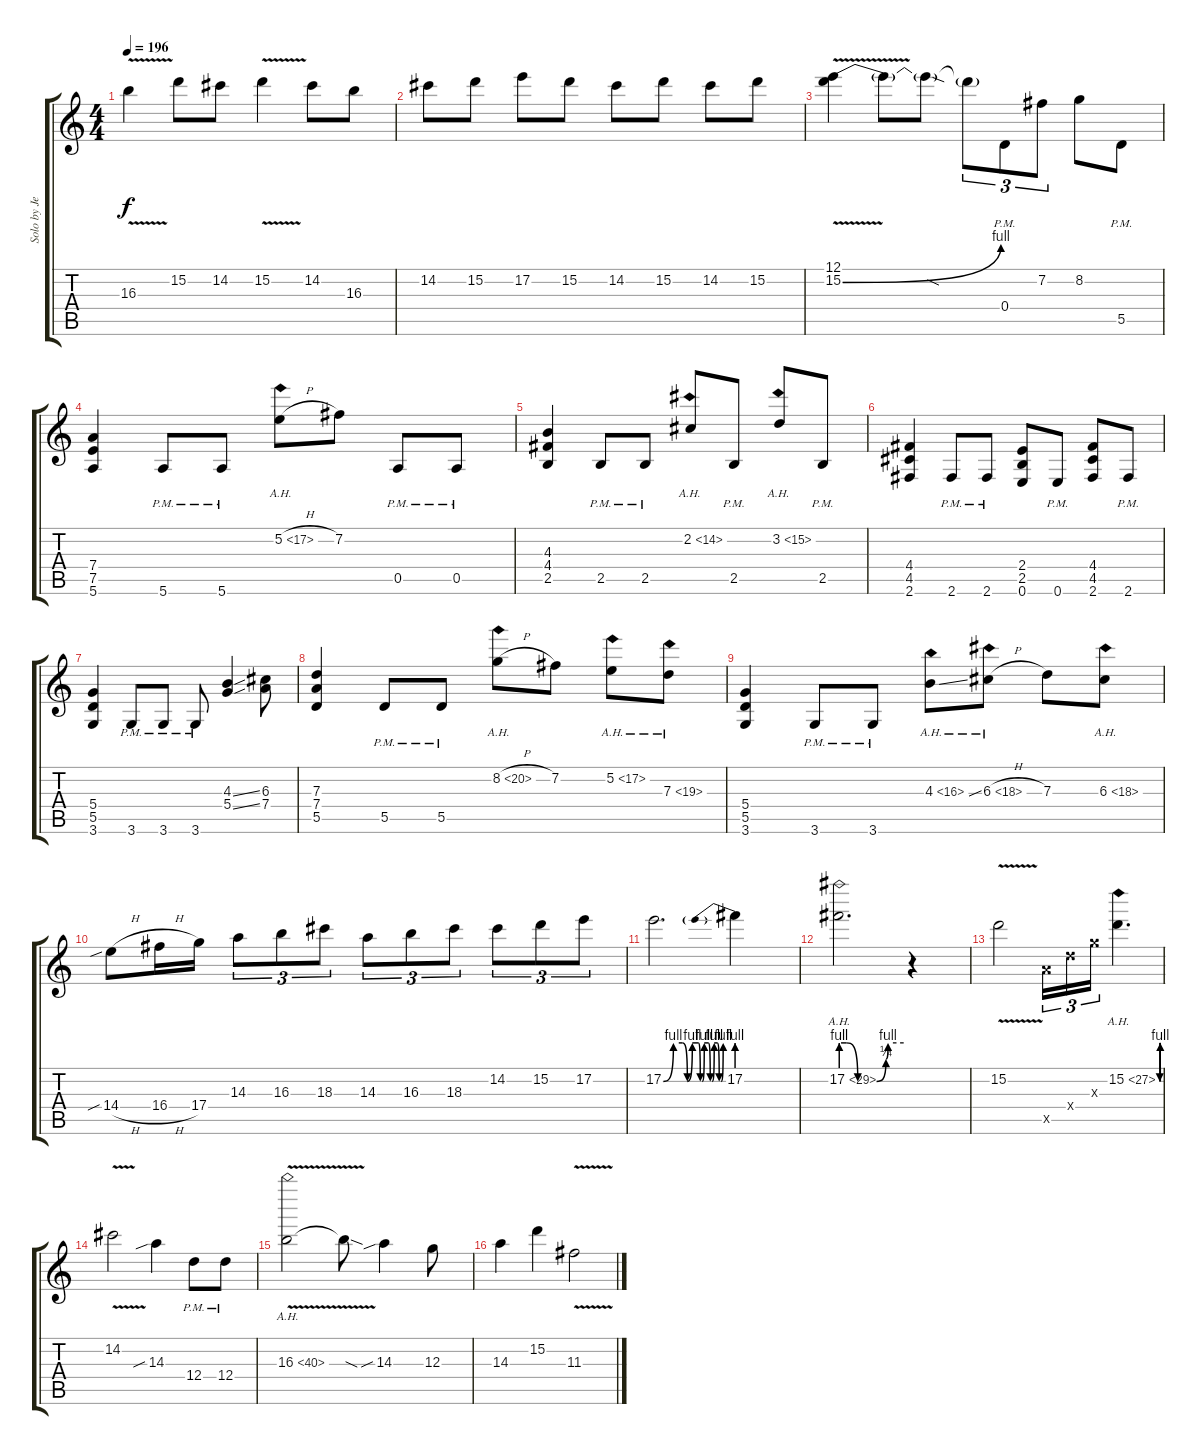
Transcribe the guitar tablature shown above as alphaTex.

\track ("Solo by JerryC" "Solo by Je") {instrument distortionguitar}
\staff {score tabs}
\tuning (E4 B3 G3 D3 A2 E2) {hide}
\ts (4 4)
\tempo 196
\clef g2
\ks c
16.3{v}.4{dy f} 15.2.8 14.2.8 15.2{v}.4 14.2.8 16.3.8 |
14.2.8 15.2.8 17.2.8 15.2.8 14.2.8 15.2.8 14.2.8 15.2.8 |
(12.1 15.2{be (bend 0 0 60 4) v}).4 15.2{t}.8 15.2{sod t}.8 15.2{t}.8{tu (3 2)} 0.4{pm}.8{tu (3 2)} 7.2.8{tu (3 2)} 8.2.8 5.5{pm}.8 |
(7.4 7.5 5.6).4 5.6{pm}.8 5.6{pm}.8 5.2{ah 12 h}.8 7.2.8 0.5{pm}.8 0.5{pm}.8 |
(4.3 4.4 2.5).4 2.5{pm}.8 2.5{pm}.8 2.2{ah 12}.8 2.5{pm}.8 3.2{ah 12}.8 2.5{pm}.8 |
(4.4 4.5 2.6).4 2.6{pm}.8 2.6{pm}.8 (2.4 2.5 0.6).8 0.6{pm}.8 (4.4 4.5 2.6).8 2.6{pm}.8 |
(5.4 5.5 3.6).4 3.6{pm}.8 3.6{pm}.8 3.6{pm}.8 (4.3{ss} 5.4{ss}).4 (6.3 7.4).8 |
(7.3 7.4 5.5).4 5.5{pm}.8 5.5{pm}.8 8.2{ah 12 h}.8 7.2.8 5.2{ah 12}.8 7.3{ah 12}.8 |
(5.4 5.5 3.6).4 3.6{pm}.8 3.6{pm}.8 4.3{ah 12 ss}.8 6.3{ah 12 h}.8 7.3.8 6.3{ah 12}.8 |
14.4{sib h}.8 16.4{h}.16 17.4.16 14.3.8{tu (3 2)} 16.3.8{tu (3 2)} 18.3.8{tu (3 2)} 14.3.8{tu (3 2)} 16.3.8{tu (3 2)} 18.3.8{tu (3 2)} 14.2.8{tu (3 2)} 15.2.8{tu (3 2)} 17.2.8{tu (3 2)} |
17.2{be (custom 0 0 10 4 19 4 24 0 29 4 35 4 37 0 39 0 41 4 45 4 47 0 49 0 51 4 54 4 56 0 58 0 60 4)}.2{d} 17.2{be (prebend 0 4 60 4)}.4 |
17.2{be (custom 0 4 5 4 16 0 34 0 43 1 45 4 60 4) ah 12}.2{d} r.4 |
15.2{v}.2 12.5{x}.16{tu (3 2)} 12.4{x}.16{tu (3 2)} 12.3{x}.16{tu (3 2)} 15.2{be (custom 0 0 2 4 34 4 40 0 60 0) ah 12}.4{d} |
14.2{v}.2 14.3{sib}.4 12.4{pm}.8 12.4{pm}.8 |
16.3{ah 24 v}.2 16.3{sod t}.8 14.3{sib}.4 12.3.8 |
14.3.4 15.2.4 11.3{v}.2
